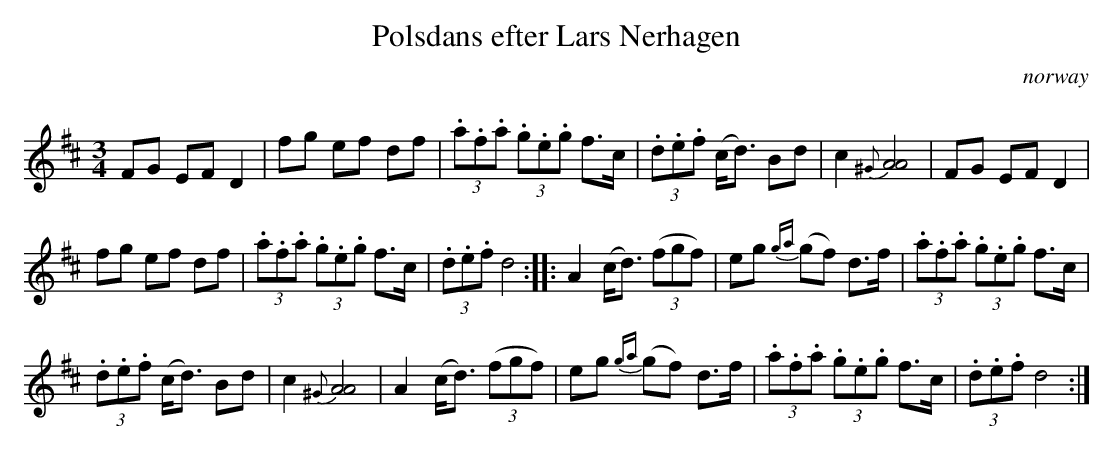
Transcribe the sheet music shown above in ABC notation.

X:1
T:Polsdans efter Lars Nerhagen
O:norway
Q:160
M:3/4
L:1/8
K:D
FG EF D2 | fg ef df | \
(3.a.f.a (3.g.e.g f>c | (3.d.e.f (c<d) Bd |\
c2 {^G}[A4A4] | FG EF D2 |
fg ef df | (3.a.f.a (3.g.e.g f>c | (3.d.e.f d4 ::\
A2 (c<d) ((3fgf) | eg {ga}(gf) d>f | \
(3.a.f.a (3.g.e.g f>c |
(3.d.e.f (c<d) Bd | c2 {^G}[A4A4] | \
A2 (c<d) ((3fgf) | eg {ga}(gf) d>f | \
(3.a.f.a (3.g.e.g f>c | (3.d.e.f d4 :|
